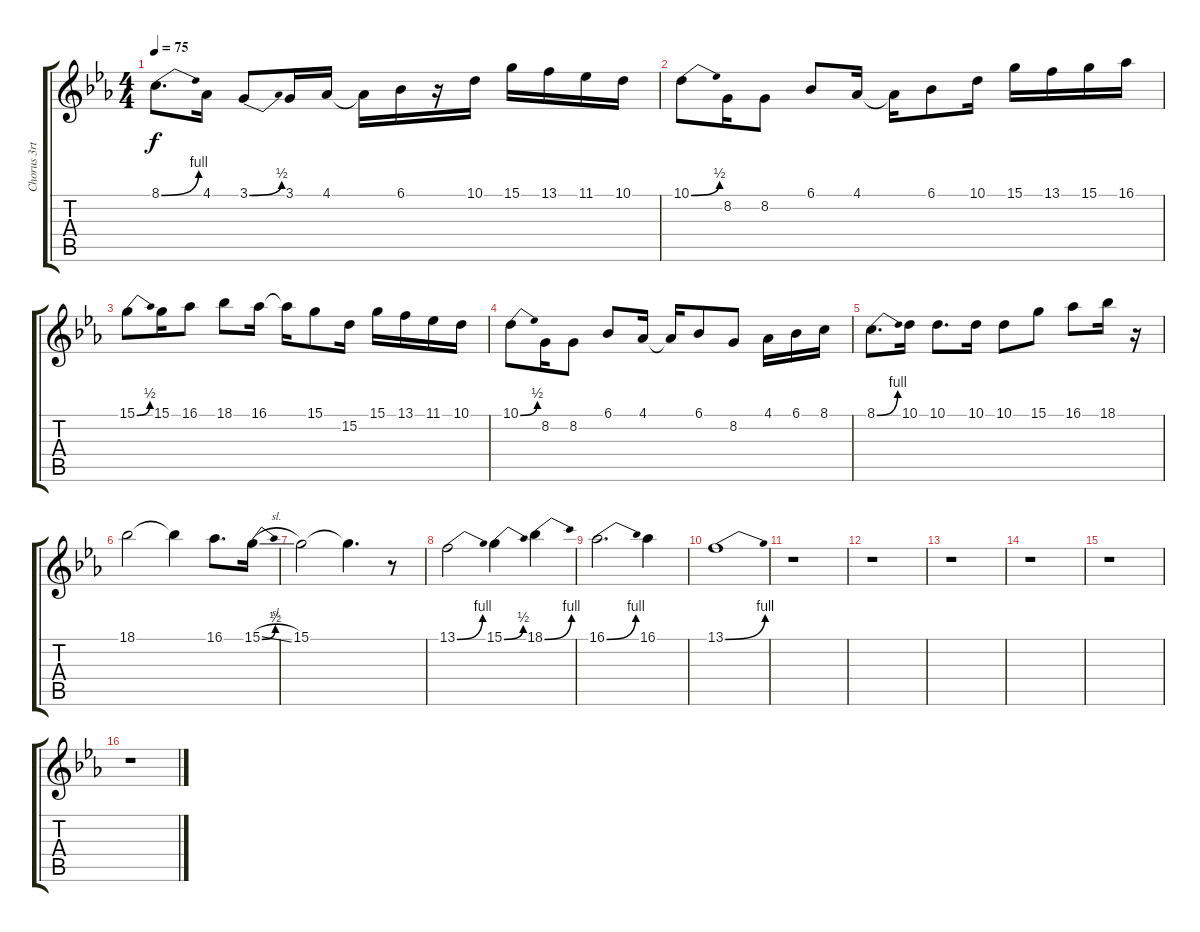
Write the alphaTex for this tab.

\track ("Chorus 3rth" "Chorus 3rt") {instrument lead1square}
\staff {score tabs}
\tuning (E4 B3 G3 D3 A2 E2) {hide}
\ts (4 4)
\tempo 75
\clef g2
\ks eb
8.1{be (bend 0 0 60 4)}.8{d dy f} 4.1.16 3.1{be (bend 0 0 60 2)}.8 3.1.16 4.1.16 4.1{t}.16 6.1.16 r.16 10.1.16 15.1.16 13.1.16 11.1.16 10.1.16 |
10.1{be (bend 0 0 60 2)}.8 8.2.16 8.2.8 6.1.8 4.1.16 4.1{t}.16 6.1.8 10.1.16 15.1.16 13.1.16 15.1.16 16.1.16 |
15.1{be (bend 0 0 60 2)}.8 15.1.16 16.1.8 18.1.8 16.1.16 16.1{t}.16 15.1.8 15.2.16 15.1.16 13.1.16 11.1.16 10.1.16 |
10.1{be (bend 0 0 60 2)}.8 8.2.16 8.2.8 6.1.8 4.1.16 4.1{t}.16 6.1.8 8.2.8 4.1.16 6.1.16 8.1.16 |
8.1{be (bend 0 0 60 4)}.8{d} 10.1.16 10.1.8{d} 10.1.16 10.1.8 15.1.8 16.1.8 18.1.16 r.16 |
18.1.2 18.1{t}.4 16.1.8{d} 15.1{be (bend 0 0 60 2) sl}.16 |
15.1.2 15.1{t}.4{d} r.8 |
13.1{be (bend 0 0 60 4)}.2 15.1{be (bend 0 0 60 2)}.4 18.1{be (bend 0 0 60 4)}.4 |
16.1{be (bend 0 0 60 4)}.2{d} 16.1.4 |
13.1{be (bend 0 0 60 4)}.1 |
r.1 |
r.1 |
r.1 |
r.1 |
r.1 |
r.1
